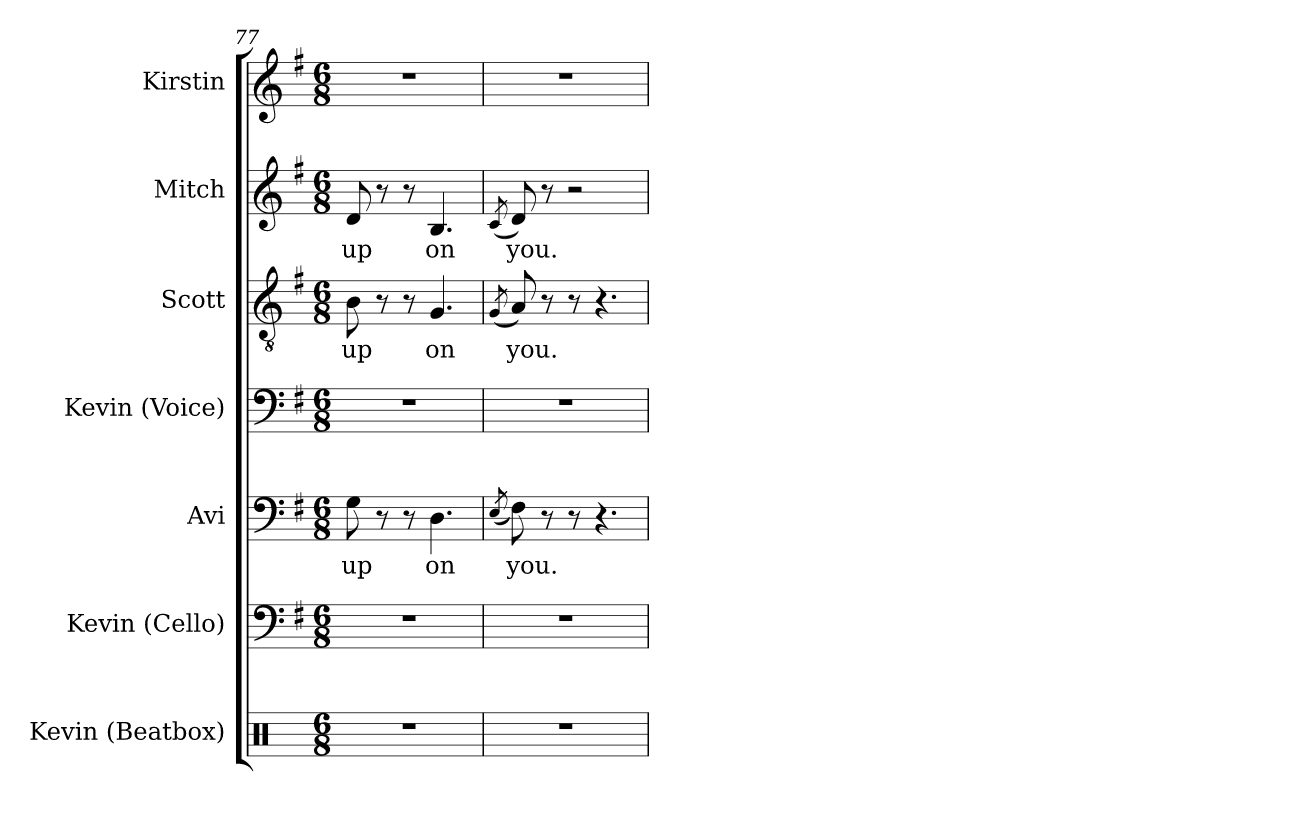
**kern	**kern	**kern	**text	**kern	**kern	**text	**kern	**text	**kern
*part7	*part6	*part5	*part5	*part4	*part3	*part3	*part2	*part2	*part1
*staff7	*staff6	*staff5	*staff5	*staff4	*staff3	*staff3	*staff2	*staff2	*staff1
*I"Kevin (Beatbox)	*I"Kevin (Cello)	*I"Avi	*	*I"Kevin (Voice)	*I"Scott	*	*I"Mitch	*	*I"Kirstin
*I'Ke. (B)	*I'Ke. (C)	*I'A.	*	*I'Ke. (V)	*I'S.	*	*I'M.	*	*I'Kr.
*clefX	*clefF4	*clefF4	*	*clefF4	*clefGv2	*	*clefG2	*	*clefG2
*k[]	*k[f#]	*k[f#]	*	*k[f#]	*k[f#]	*	*k[f#]	*	*k[f#]
*M6/8	*M6/8	*M6/8	*	*M6/8	*M6/8	*	*M6/8	*	*M6/8
=77	=77	=77	=77	=77	=77	=77	=77	=77	=77
2.r	2.r	8G\	up	2.r	8B\	up	8d/	up	2.r
.	.	8r	.	.	8r	.	8r	.	.
.	.	8r	.	.	8r	.	8r	.	.
.	.	4.D\	on	.	4.G/	on	4.B/	on	.
=78	=78	=78	=78	=78	=78	=78	=78	=78	=78
.	.	(8qE/	.	.	(8qG/	.	(8qc/	.	.
2.r	2.r	8F#\)	you.	2.r	8A/)	you.	8d/)	you.	2.r
.	.	8r	.	.	8r	.	8r	.	.
.	.	8r	.	.	8r	.	2r	.	.
.	.	4.r	.	.	4.r	.	.	.	.
=	=	=	=	=	=	=	=	=	=
*-	*-	*-	*-	*-	*-	*-	*-	*-	*-
